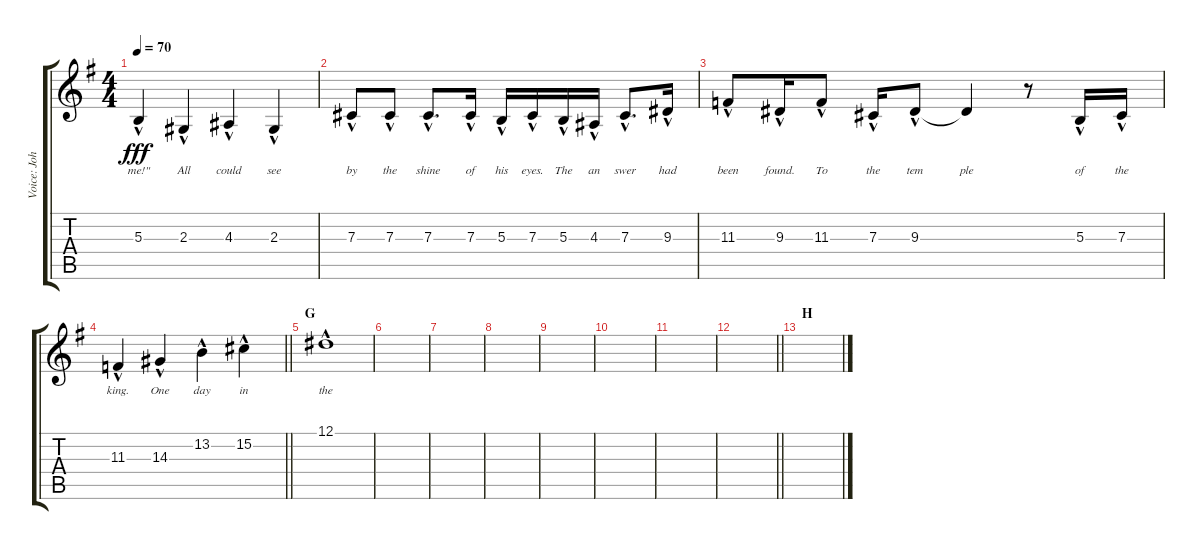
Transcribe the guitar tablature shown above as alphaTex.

\track ("Voice: Johnny" "Voice: Joh") {instrument lead2sawtooth}
\staff {score tabs}
\tuning (Eb4 Bb3 Gb3 Db3 Ab2 Eb2) {hide}
\ts (4 4)
\tempo 70
\clef g2
\ks g
5.3{hac}.4{lyrics (0 "me!\"") lyrics (1 "") lyrics (2 "") lyrics (3 "") lyrics (4 "") dy fff} 2.3{hac}.4{lyrics (0 "All") lyrics (1 "") lyrics (2 "") lyrics (3 "") lyrics (4 "")} 4.3{hac}.4{lyrics (0 "could") lyrics (1 "") lyrics (2 "") lyrics (3 "") lyrics (4 "")} 2.3{hac}.4{lyrics (0 "see") lyrics (1 "") lyrics (2 "") lyrics (3 "") lyrics (4 "")} |
7.3{hac}.8{lyrics (0 "by") lyrics (1 "") lyrics (2 "") lyrics (3 "") lyrics (4 "")} 7.3{hac}.8{lyrics (0 "the") lyrics (1 "") lyrics (2 "") lyrics (3 "") lyrics (4 "")} 7.3{hac}.8{d lyrics (0 "shine") lyrics (1 "") lyrics (2 "") lyrics (3 "") lyrics (4 "")} 7.3{hac}.16{lyrics (0 "of") lyrics (1 "") lyrics (2 "") lyrics (3 "") lyrics (4 "")} 5.3{hac}.16{lyrics (0 "his") lyrics (1 "") lyrics (2 "") lyrics (3 "") lyrics (4 "")} 7.3{hac}.16{lyrics (0 "eyes.") lyrics (1 "") lyrics (2 "") lyrics (3 "") lyrics (4 "")} 5.3{hac}.16{lyrics (0 "The") lyrics (1 "") lyrics (2 "") lyrics (3 "") lyrics (4 "")} 4.3{hac}.16{lyrics (0 "an") lyrics (1 "") lyrics (2 "") lyrics (3 "") lyrics (4 "")} 7.3{hac}.8{d lyrics (0 "swer") lyrics (1 "") lyrics (2 "") lyrics (3 "") lyrics (4 "")} 9.3{hac}.16{lyrics (0 "had") lyrics (1 "") lyrics (2 "") lyrics (3 "") lyrics (4 "")} |
11.3{hac}.8{lyrics (0 "been") lyrics (1 "") lyrics (2 "") lyrics (3 "") lyrics (4 "")} 9.3{hac}.16{lyrics (0 "found.") lyrics (1 "") lyrics (2 "") lyrics (3 "") lyrics (4 "")} 11.3{hac}.8{lyrics (0 "To") lyrics (1 "") lyrics (2 "") lyrics (3 "") lyrics (4 "")} 7.3{hac}.16{lyrics (0 "the") lyrics (1 "") lyrics (2 "") lyrics (3 "") lyrics (4 "")} 9.3{hac}.8{lyrics (0 "tem") lyrics (1 "") lyrics (2 "") lyrics (3 "") lyrics (4 "")} 9.3{t}.4{lyrics (0 "ple") lyrics (1 "") lyrics (2 "") lyrics (3 "") lyrics (4 "")} r.8 5.3{hac}.16{lyrics (0 "of") lyrics (1 "") lyrics (2 "") lyrics (3 "") lyrics (4 "")} 7.3{hac}.16{lyrics (0 "the") lyrics (1 "") lyrics (2 "") lyrics (3 "") lyrics (4 "")} |
\barLineRight lightlight
11.3{hac}.4{lyrics (0 "king.") lyrics (1 "") lyrics (2 "") lyrics (3 "") lyrics (4 "")} 14.3{hac}.4{lyrics (0 "One") lyrics (1 "") lyrics (2 "") lyrics (3 "") lyrics (4 "")} 13.2{hac}.4{lyrics (0 "day") lyrics (1 "") lyrics (2 "") lyrics (3 "") lyrics (4 "")} 15.2{hac}.4{lyrics (0 "in") lyrics (1 "") lyrics (2 "") lyrics (3 "") lyrics (4 "")} |
\section ("" "G")
12.1{hac}.1{lyrics (0 "the") lyrics (1 "") lyrics (2 "") lyrics (3 "") lyrics (4 "")} |
|
|
|
|
|
|
\barLineRight lightlight
|
\section ("" "H")
